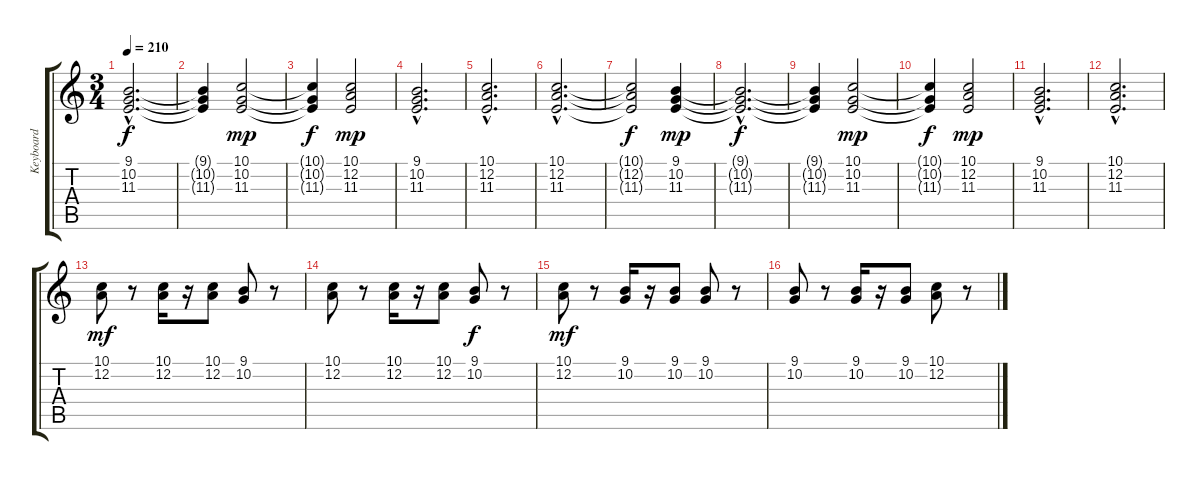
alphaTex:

\track ("Keyboard" "Keyboard") {instrument stringensemble1}
\staff {score tabs}
\tuning (D4 A3 F3 C3 G2 D2) {hide}
\ts (3 4)
\tempo 210
\clef g2
\ks c
(9.1{hac t} 10.2{hac t} 11.3{hac t}).2{d dy f} |
(9.1{t} 10.2{t} 11.3{t}).4 (10.1 10.2 11.3).2{dy mp} |
(10.1{t} 10.2{t} 11.3{t}).4{dy f} (10.1 12.2 11.3).2{dy mp} |
(9.1{hac} 10.2{hac} 11.3{hac}).2{d} |
(10.1{hac} 12.2{hac} 11.3{hac}).2{d} |
(10.1{hac} 12.2{hac} 11.3{hac}).2{d} |
(10.1{t} 12.2{t} 11.3{t}).2{dy f} (9.1 10.2 11.3).4{dy mp} |
(9.1{hac t} 10.2{hac t} 11.3{hac t}).2{d dy f} |
(9.1{t} 10.2{t} 11.3{t}).4 (10.1 10.2 11.3).2{dy mp} |
(10.1{t} 10.2{t} 11.3{t}).4{dy f} (10.1 12.2 11.3).2{dy mp} |
(9.1{hac} 10.2{hac} 11.3{hac}).2{d} |
(10.1{hac} 12.2{hac} 11.3{hac}).2{d} |
(10.1 12.2).8{dy mf} r.8 (10.1 12.2).16 r.16 (10.1 12.2).8 (9.1 10.2).8 r.8 |
(10.1 12.2).8 r.8 (10.1 12.2).16 r.16 (10.1 12.2).8 (9.1 10.2).8{dy f} r.8 |
(10.1 12.2).8{dy mf} r.8 (9.1 10.2).16 r.16 (9.1 10.2).8 (9.1 10.2).8 r.8 |
(9.1 10.2).8 r.8 (9.1 10.2).16 r.16 (9.1 10.2).8 (10.1 12.2).8 r.8
